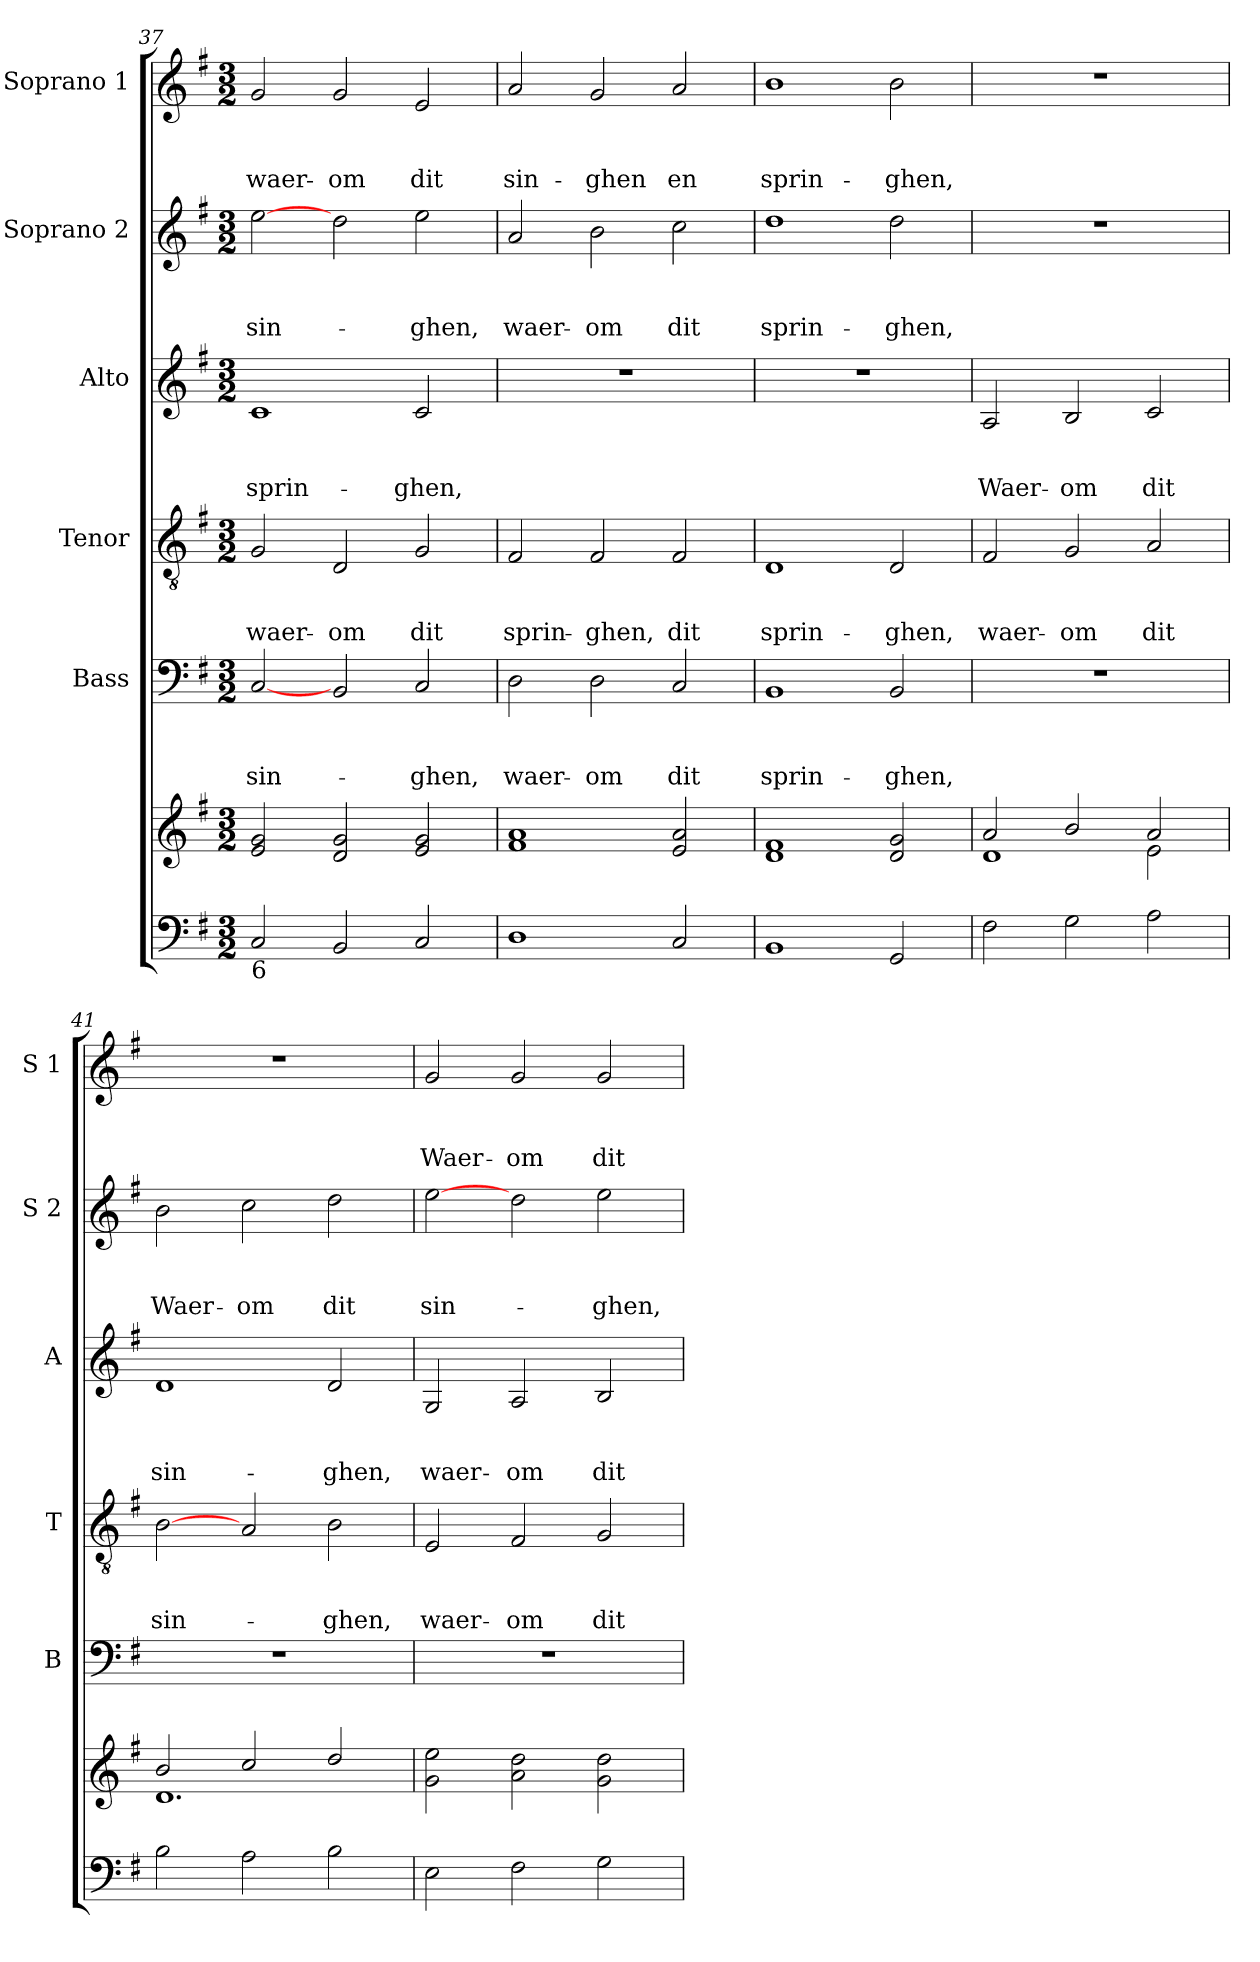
**kern	**kern	**kern	**text	**text	**text	**kern	**text	**text	**text	**kern	**text	**text	**text	**kern	**text	**text	**text	**kern	**text	**text	**text
*part6	*part6	*part5	*part5	*part5	*part5	*part4	*part4	*part4	*part4	*part3	*part3	*part3	*part3	*part2	*part2	*part2	*part2	*part1	*part1	*part1	*part1
*staff7	*staff6	*staff5	*staff5	*staff5	*staff5	*staff4	*staff4	*staff4	*staff4	*staff3	*staff3	*staff3	*staff3	*staff2	*staff2	*staff2	*staff2	*staff1	*staff1	*staff1	*staff1
*	*	*I"Bass	*	*	*	*I"Tenor	*	*	*	*I"Alto	*	*	*	*I"Soprano 2	*	*	*	*I"Soprano 1	*	*	*
*	*	*I'B	*	*	*	*I'T	*	*	*	*I'A	*	*	*	*I'S 2	*	*	*	*I'S 1	*	*	*
*clefF4	*clefG2	*clefF4	*	*	*	*clefGv2	*	*	*	*clefG2	*	*	*	*clefG2	*	*	*	*clefG2	*	*	*
*k[f#]	*k[f#]	*k[f#]	*	*	*	*k[f#]	*	*	*	*k[f#]	*	*	*	*k[f#]	*	*	*	*k[f#]	*	*	*
*G:	*G:	*G:	*	*	*	*G:	*	*	*	*G:	*	*	*	*G:	*	*	*	*G:	*	*	*
*M3/2	*M3/2	*M3/2	*	*	*	*M3/2	*	*	*	*M3/2	*	*	*	*M3/2	*	*	*	*M3/2	*	*	*
=37	=37	=37	=37	=37	=37	=37	=37	=37	=37	=37	=37	=37	=37	=37	=37	=37	=37	=37	=37	=37	=37
!LO:TX:b:t=6	!	!	!	!	!	!	!	!	!	!	!	!	!	!	!	!	!	!	!	!	!
2C/	2e/ 2g/	[2C/	.	.	sin-	2G/	.	.	waer-	1c	.	.	sprin-	[2ee\	.	.	sin-	2g/	.	.	waer-
2BB/	2d/ 2g/	2BB/	.	.	.	2D/	.	.	-om	.	.	.	.	2dd\	.	.	.	2g/	.	.	-om
2C/	2e/ 2g/	2C/	.	.	-ghen,	2G/	.	.	dit	2c/	.	.	-ghen,	2ee\	.	.	-ghen,	2e/	.	.	dit
=38	=38	=38	=38	=38	=38	=38	=38	=38	=38	=38	=38	=38	=38	=38	=38	=38	=38	=38	=38	=38	=38
1D	1f# 1a	2D\	.	.	waer-	2F#/	.	.	sprin-	1.r	.	.	.	2a/	.	.	waer-	2a/	.	.	sin-
.	.	2D\	.	.	-om	2F#/	.	.	-ghen,	.	.	.	.	2b\	.	.	-om	2g/	.	.	-ghen
2C/	2e/ 2a/	2C/	.	.	dit	2F#/	.	.	dit	.	.	.	.	2cc\	.	.	dit	2a/	.	.	en
=39	=39	=39	=39	=39	=39	=39	=39	=39	=39	=39	=39	=39	=39	=39	=39	=39	=39	=39	=39	=39	=39
1BB	1d 1f#	1BB	.	.	sprin-	1D	.	.	sprin-	1.r	.	.	.	1dd	.	.	sprin-	1b	.	.	sprin-
2GG/	2d/ 2g/	2BB/	.	.	-ghen,	2D/	.	.	-ghen,	.	.	.	.	2dd\	.	.	-ghen,	2b\	.	.	-ghen,
!!LO:LB:g=z
=40	=40	=40	=40	=40	=40	=40	=40	=40	=40	=40	=40	=40	=40	=40	=40	=40	=40	=40	=40	=40	=40
*	*^	*	*	*	*	*	*	*	*	*	*	*	*	*	*	*	*	*	*	*	*
2F#\	2a/	1d	1.r	.	.	.	2F#/	.	.	waer-	2A/	.	.	Waer-	1.r	.	.	.	1.r	.	.	.
2G\	2b/	.	.	.	.	.	2G/	.	.	-om	2B/	.	.	-om	.	.	.	.	.	.	.	.
2A\	2a/	2e\	.	.	.	.	2A/	.	.	dit	2c/	.	.	dit	.	.	.	.	.	.	.	.
=41	=41	=41	=41	=41	=41	=41	=41	=41	=41	=41	=41	=41	=41	=41	=41	=41	=41	=41	=41	=41	=41	=41
2B\	2b/	1.d	1.r	.	.	.	[2B\	.	.	sin-	1d	.	.	sin-	2b\	.	.	Waer-	1.r	.	.	.
2A\	2cc/	.	.	.	.	.	2A/	.	.	.	.	.	.	.	2cc\	.	.	-om	.	.	.	.
2B\	2dd/	.	.	.	.	.	2B\	.	.	-ghen,	2d/	.	.	-ghen,	2dd\	.	.	dit	.	.	.	.
*	*v	*v	*	*	*	*	*	*	*	*	*	*	*	*	*	*	*	*	*	*	*	*
=42	=42	=42	=42	=42	=42	=42	=42	=42	=42	=42	=42	=42	=42	=42	=42	=42	=42	=42	=42	=42	=42
2E\	2g\ 2ee\	1.r	.	.	.	2E/	.	.	waer-	2G/	.	.	waer-	[2ee\	.	.	sin-	2g/	.	.	Waer-
2F#\	2a\ 2dd\	.	.	.	.	2F#/	.	.	-om	2A/	.	.	-om	2dd\	.	.	.	2g/	.	.	-om
2G\	2g\ 2dd\	.	.	.	.	2G/	.	.	dit	2B/	.	.	dit	2ee\	.	.	-ghen,	2g/	.	.	dit
=	=	=	=	=	=	=	=	=	=	=	=	=	=	=	=	=	=	=	=	=	=
*-	*-	*-	*-	*-	*-	*-	*-	*-	*-	*-	*-	*-	*-	*-	*-	*-	*-	*-	*-	*-	*-
